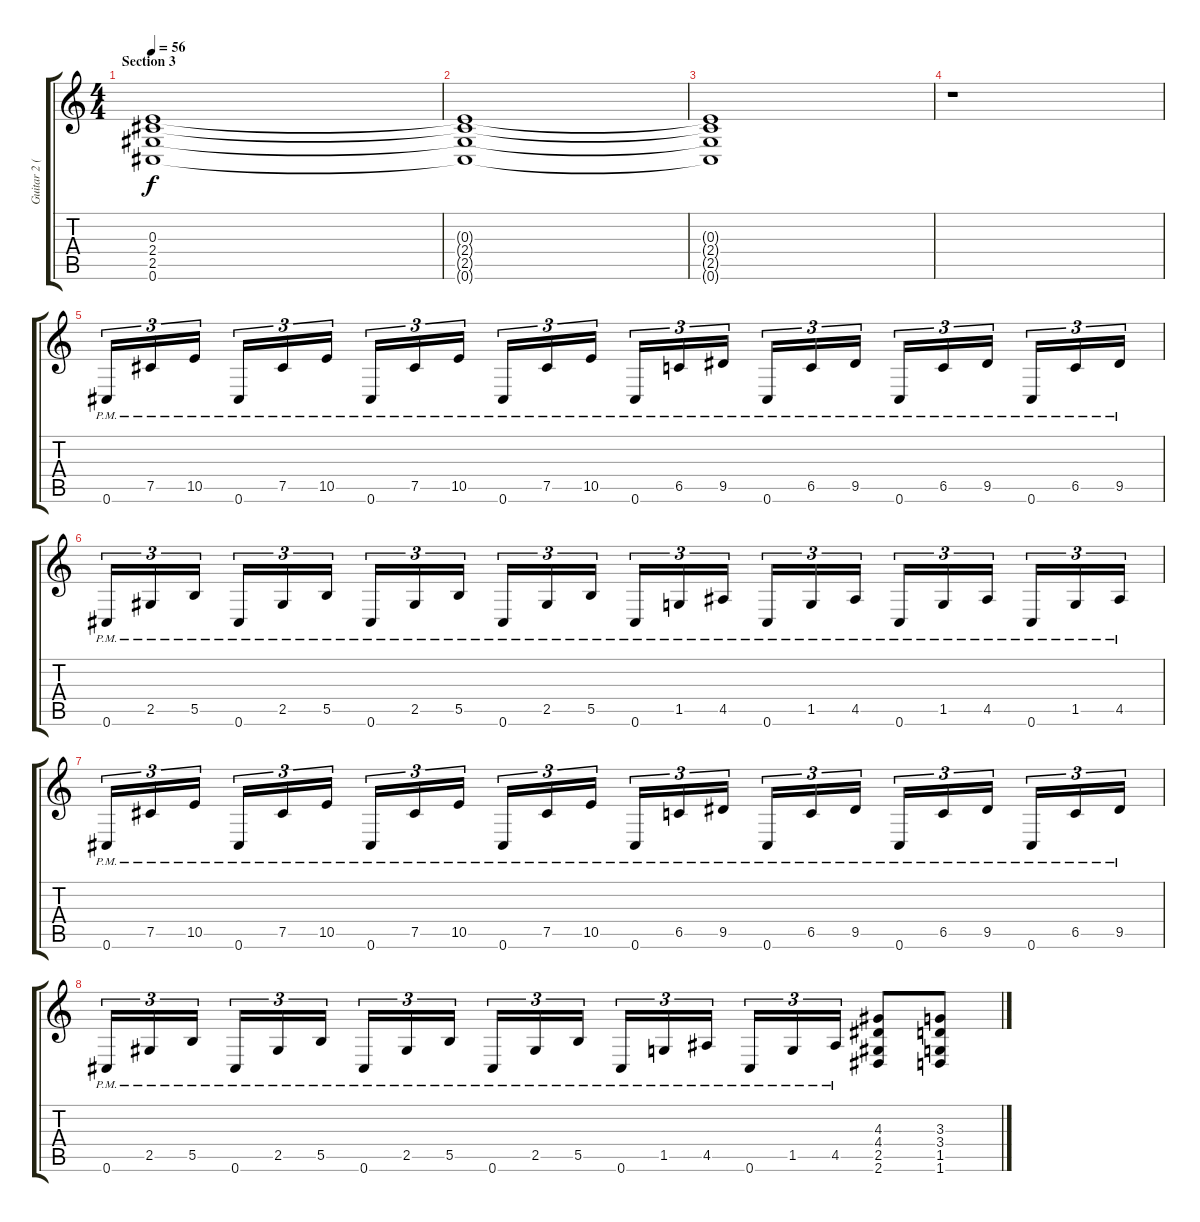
\track ("Guitar 2 (Distortion)" "Guitar 2 (") {instrument distortionguitar}
\staff {score tabs}
\tuning (Db4 Ab3 E3 B2 Gb2 Db2) {hide}
\ts (4 4)
\section ("" "Section 3")
\tempo 56
\clef g2
\ks c
(0.3 2.4 2.5 0.6).1{dy f volume 0} |
(0.3{t} 2.4{t} 2.5{t} 0.6{t}).1 |
(0.3{t} 2.4{t} 2.5{t} 0.6{t}).1 |
r.1{volume 12} |
0.6{pm}.16{tu (3 2)} 7.5{pm}.16{tu (3 2)} 10.5{pm}.16{tu (3 2) beam splitsecondary} 0.6{pm}.16{tu (3 2)} 7.5{pm}.16{tu (3 2)} 10.5{pm}.16{tu (3 2)} 0.6{pm}.16{tu (3 2)} 7.5{pm}.16{tu (3 2)} 10.5{pm}.16{tu (3 2) beam splitsecondary} 0.6{pm}.16{tu (3 2)} 7.5{pm}.16{tu (3 2)} 10.5{pm}.16{tu (3 2)} 0.6{pm}.16{tu (3 2)} 6.5{pm}.16{tu (3 2)} 9.5{pm}.16{tu (3 2) beam splitsecondary} 0.6{pm}.16{tu (3 2)} 6.5{pm}.16{tu (3 2)} 9.5{pm}.16{tu (3 2)} 0.6{pm}.16{tu (3 2)} 6.5{pm}.16{tu (3 2)} 9.5{pm}.16{tu (3 2) beam splitsecondary} 0.6{pm}.16{tu (3 2)} 6.5{pm}.16{tu (3 2)} 9.5{pm}.16{tu (3 2)} |
0.6{pm}.16{tu (3 2)} 2.5{pm}.16{tu (3 2)} 5.5{pm}.16{tu (3 2) beam splitsecondary} 0.6{pm}.16{tu (3 2)} 2.5{pm}.16{tu (3 2)} 5.5{pm}.16{tu (3 2)} 0.6{pm}.16{tu (3 2)} 2.5{pm}.16{tu (3 2)} 5.5{pm}.16{tu (3 2) beam splitsecondary} 0.6{pm}.16{tu (3 2)} 2.5{pm}.16{tu (3 2)} 5.5{pm}.16{tu (3 2)} 0.6{pm}.16{tu (3 2)} 1.5{pm}.16{tu (3 2)} 4.5{pm}.16{tu (3 2) beam splitsecondary} 0.6{pm}.16{tu (3 2)} 1.5{pm}.16{tu (3 2)} 4.5{pm}.16{tu (3 2)} 0.6{pm}.16{tu (3 2)} 1.5{pm}.16{tu (3 2)} 4.5{pm}.16{tu (3 2) beam splitsecondary} 0.6{pm}.16{tu (3 2)} 1.5{pm}.16{tu (3 2)} 4.5{pm}.16{tu (3 2)} |
0.6{pm}.16{tu (3 2)} 7.5{pm}.16{tu (3 2)} 10.5{pm}.16{tu (3 2) beam splitsecondary} 0.6{pm}.16{tu (3 2)} 7.5{pm}.16{tu (3 2)} 10.5{pm}.16{tu (3 2)} 0.6{pm}.16{tu (3 2)} 7.5{pm}.16{tu (3 2)} 10.5{pm}.16{tu (3 2) beam splitsecondary} 0.6{pm}.16{tu (3 2)} 7.5{pm}.16{tu (3 2)} 10.5{pm}.16{tu (3 2)} 0.6{pm}.16{tu (3 2)} 6.5{pm}.16{tu (3 2)} 9.5{pm}.16{tu (3 2) beam splitsecondary} 0.6{pm}.16{tu (3 2)} 6.5{pm}.16{tu (3 2)} 9.5{pm}.16{tu (3 2)} 0.6{pm}.16{tu (3 2)} 6.5{pm}.16{tu (3 2)} 9.5{pm}.16{tu (3 2) beam splitsecondary} 0.6{pm}.16{tu (3 2)} 6.5{pm}.16{tu (3 2)} 9.5{pm}.16{tu (3 2)} |
0.6{pm}.16{tu (3 2)} 2.5{pm}.16{tu (3 2)} 5.5{pm}.16{tu (3 2) beam splitsecondary} 0.6{pm}.16{tu (3 2)} 2.5{pm}.16{tu (3 2)} 5.5{pm}.16{tu (3 2)} 0.6{pm}.16{tu (3 2)} 2.5{pm}.16{tu (3 2)} 5.5{pm}.16{tu (3 2) beam splitsecondary} 0.6{pm}.16{tu (3 2)} 2.5{pm}.16{tu (3 2)} 5.5{pm}.16{tu (3 2)} 0.6{pm}.16{tu (3 2)} 1.5{pm}.16{tu (3 2)} 4.5{pm}.16{tu (3 2) beam splitsecondary} 0.6{pm}.16{tu (3 2)} 1.5{pm}.16{tu (3 2)} 4.5{pm}.16{tu (3 2)} (4.3 4.4 2.5 2.6).8 (3.3 3.4 1.5 1.6).8
